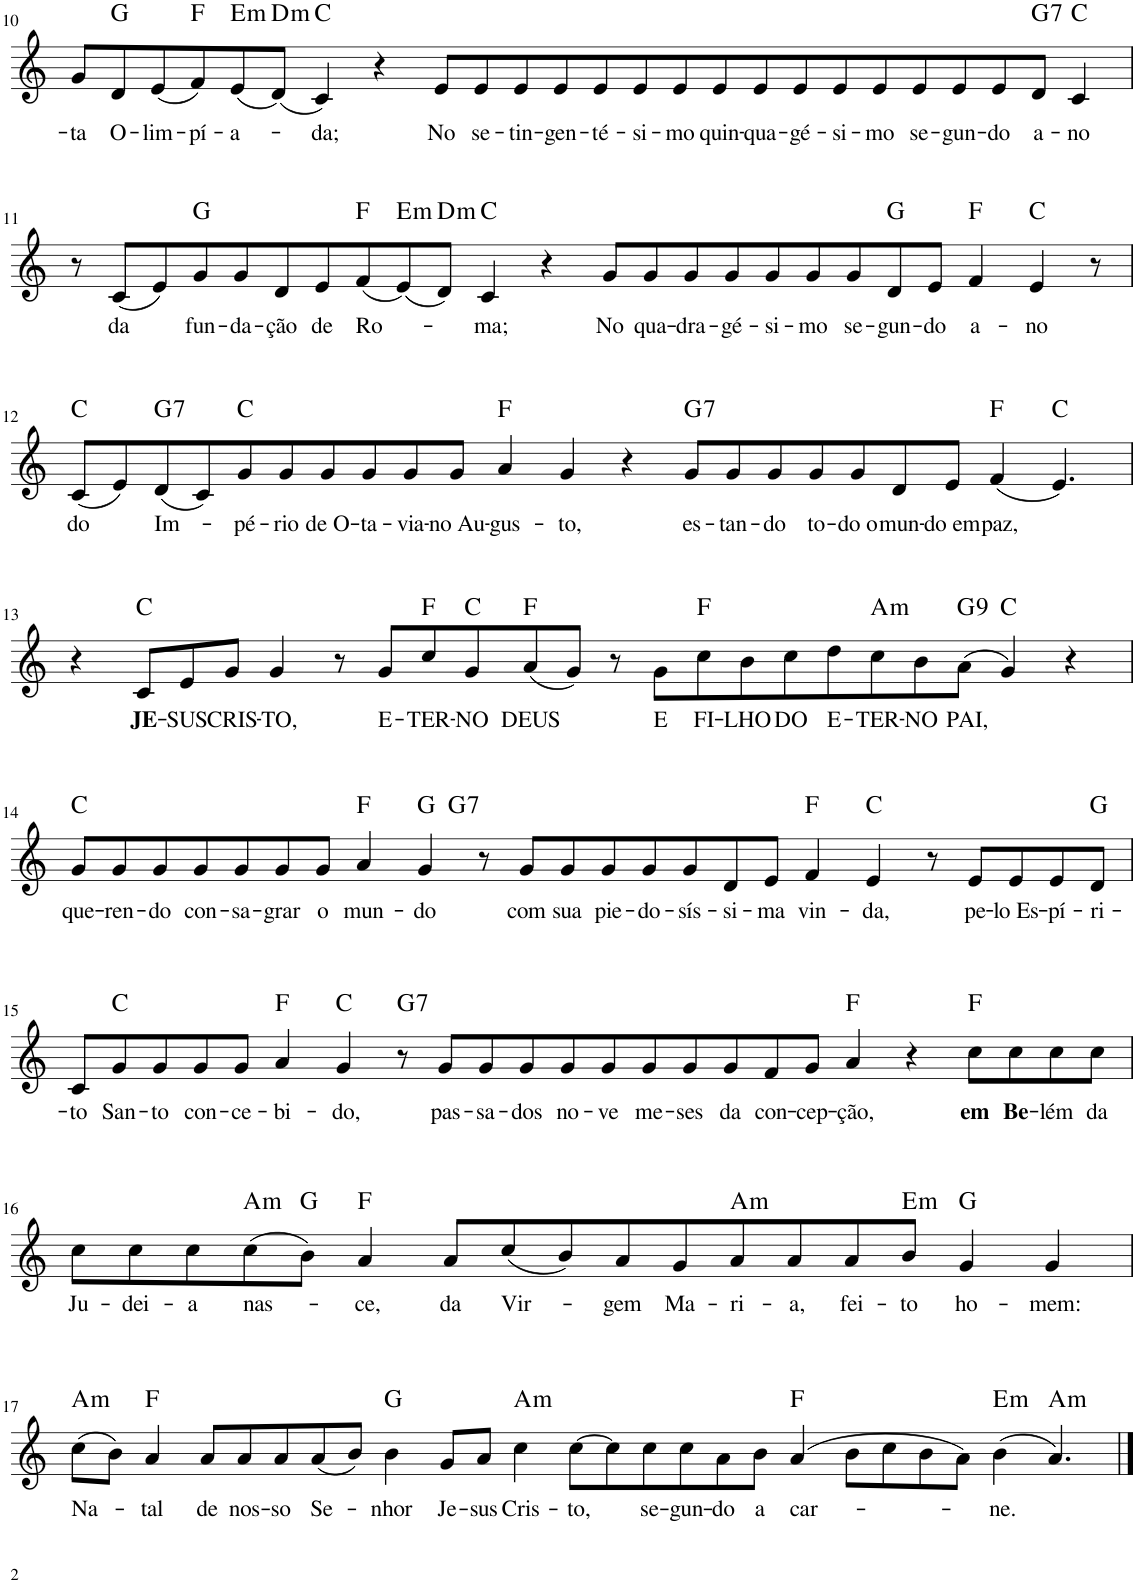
**kern	**text	**harte
*part1	*part1	*part1
*staff1	*staff1	*
*I"Voz	*	*
*I'Vo.	*	*
!!LO:PB:g=z
*clefG2	*	*
*k[]	*	*
*M14/4	*	*
=10	=10	=10
!	!LO:LY:b	!
8g/L	-ta	.
!	!LO:LY:b	!
8d/	O-	G:maj
!	!LO:LY:b	!
(8e/	-lim-	.
!	!LO:LY:b	!
8f/)	-pí-	F:maj
!	!LO:LY:b	!LO:H:kt=m
(8e/	a-	E:min
!	!	!LO:H:kt=m
(8d/J)	.	D:min
!	!LO:LY:b	!
4c/)	-da;	C:maj
4r	.	.
!	!LO:LY:b	!
8e/L	No	.
!	!LO:LY:b	!
8e/	se-	.
!	!LO:LY:b	!
8e/	-tin-	.
!	!LO:LY:b	!
8e/	-gen-	.
!	!LO:LY:b	!
8e/	-té-	.
!	!LO:LY:b	!
8e/	-si-	.
!	!LO:LY:b	!
8e/	-mo	.
!	!LO:LY:b	!
8e/	quin-	.
!	!LO:LY:b	!
8e/	-qua-	.
!	!LO:LY:b	!
8e/	-gé-	.
!	!LO:LY:b	!
8e/	-si-	.
!	!LO:LY:b	!
8e/	-mo	.
!	!LO:LY:b	!
8e/	se-	.
!	!LO:LY:b	!
8e/	-gun-	.
!	!LO:LY:b	!
8e/	-do	.
!	!LO:LY:b	!LO:H:kt=7
8d/J	a-	G:7
!	!LO:LY:b	!
4c/	-no	C:maj
!!LO:LB:g=z
=11	=11	=11
8r	.	.
!	!LO:LY:b	!
(8c/L	da	.
8e/)	.	.
!	!LO:LY:b	!
8g/	fun-	G:maj
!	!LO:LY:b	!
8g/	-da-	.
!	!LO:LY:b	!
8d/	-ção	.
!	!LO:LY:b	!
8e/	de	.
!	!LO:LY:b	!
(8f/	Ro-	F:maj
!	!	!LO:H:kt=m
(8e/)	.	E:min
!	!	!LO:H:kt=m
8d/J)	.	D:min
!	!LO:LY:b	!
4c/	-ma;	C:maj
4r	.	.
!	!LO:LY:b	!
8g/L	No	.
!	!LO:LY:b	!
8g/	qua-	.
!	!LO:LY:b	!
8g/	-dra-	.
!	!LO:LY:b	!
8g/	-gé-	.
!	!LO:LY:b	!
8g/	-si-	.
!	!LO:LY:b	!
8g/	-mo	.
!	!LO:LY:b	!
8g/	se-	.
!	!LO:LY:b	!
8d/	-gun-	G:maj
!	!LO:LY:b	!
8e/J	-do	.
!	!LO:LY:b	!
4f/	a-	F:maj
!	!LO:LY:b	!
4e/	-no	C:maj
8r	.	.
!!LO:LB:g=z
=12	=12	=12
!	!LO:LY:b	!
(8c/L	do	C:maj
8e/)	.	.
!	!LO:LY:b	!LO:H:kt=7
(8d/	Im-	G:7
8c/)	.	.
!	!LO:LY:b	!
8g/	-pé-	C:maj
!	!LO:LY:b	!
8g/	-rio	.
!	!LO:LY:b	!
8g/	de O-	.
!	!LO:LY:b	!
8g/	-ta-	.
!	!LO:LY:b	!
8g/	-via-	.
!	!LO:LY:b	!
8g/J	-no Au-	.
!	!LO:LY:b	!
4a/	-gus-	F:maj
!	!LO:LY:b	!
4g/	-to,	.
4r	.	.
!	!LO:LY:b	!LO:H:kt=7
8g/L	es-	G:7
!	!LO:LY:b	!
8g/	-tan-	.
!	!LO:LY:b	!
8g/	-do	.
!	!LO:LY:b	!
8g/	to-	.
!	!LO:LY:b	!
8g/	-do o	.
!	!LO:LY:b	!
8d/	mun-	.
!	!LO:LY:b	!
8e/J	-do em	.
!	!LO:LY:b	!
(4f/	paz,	F:maj
4.e/)	.	C:maj
!!LO:LB:g=z
=13	=13	=13
4r	.	.
!	!LO:LY:b	!
8c/L	JE-	C:maj
!	!LO:LY:b	!
8e/	-SUS	.
!	!LO:LY:b	!
8g/J	CRIS-	.
!	!LO:LY:b	!
4g/	-TO,	.
8r	.	.
!	!LO:LY:b	!
8g/L	E-	.
!	!LO:LY:b	!
8cc/	-TER-	F:maj
!	!LO:LY:b	!
8g/	-NO	C:maj
!	!LO:LY:b	!
(8a/	DEUS	F:maj
8g/J)	.	.
8r	.	.
!	!LO:LY:b	!
8g\L	E	.
!	!LO:LY:b	!
8cc\	FI-	F:maj
!	!LO:LY:b	!
8b\	-LHO	.
!	!LO:LY:b	!
8cc\	DO	.
!	!LO:LY:b	!
8dd\	E-	.
!	!LO:LY:b	!LO:H:kt=m
8cc\	-TER-	A:min
!	!LO:LY:b	!
8b\	-NO	.
!	!LO:LY:b	!LO:H:kt=9
(8a\J	PAI,	G:9
4g/)	.	C:maj
4r	.	.
!!LO:LB:g=z
=14	=14	=14
!	!LO:LY:b	!
*^	*	*
8g/L	1ryy	que-	C:maj
!	!	!LO:LY:b	!
8g/	.	-ren-	.
!	!	!LO:LY:b	!
8g/	.	-do	.
!	!	!LO:LY:b	!
8g/	.	con-	.
!	!	!LO:LY:b	!
8g/	.	-sa-	.
!	!	!LO:LY:b	!
8g/	.	-grar	.
!	!	!LO:LY:b	!
8g/J	.	o	.
!	!	!LO:LY:b	!
4a/	.	mun-	F:maj
.	4ryy	.	.
!	!	!LO:LY:b	!
4g/	.	-do	G:maj
!	!	!	!LO:H:kt=7
.	1ryy	.	G:7
8r	.	.	.
!	!	!LO:LY:b	!
8g/L	.	com	.
!	!	!LO:LY:b	!
8g/	.	sua	.
!	!	!LO:LY:b	!
8g/	.	pie-	.
!	!	!LO:LY:b	!
8g/	.	-do-	.
!	!	!LO:LY:b	!
8g/	.	-sís-	.
!	!	!LO:LY:b	!
8d/	.	-si-	.
!	!	!LO:LY:b	!
8e/J	1ryy	-ma	.
!	!	!LO:LY:b	!
4f/	.	vin-	F:maj
!	!	!LO:LY:b	!
4e/	.	-da,	C:maj
8r	.	.	.
!	!	!LO:LY:b	!
8e/L	.	pe-	.
!	!	!LO:LY:b	!
8e/	.	-lo Es-	.
!	!	!LO:LY:b	!
8e/	4ryy	-pí-	.
!	!	!LO:LY:b	!
8d/J	.	-ri-	G:maj
!!LO:LB:g=z	!!
=15	=15	=15	=15
!	!	!LO:LY:b	!
*v	*v	*	*
8c/L	-to	.
!	!LO:LY:b	!
8g/	San-	C:maj
!	!LO:LY:b	!
8g/	-to	.
!	!LO:LY:b	!
8g/	con-	.
!	!LO:LY:b	!
8g/J	-ce-	.
!	!LO:LY:b	!
4a/	-bi-	F:maj
!	!LO:LY:b	!
4g/	-do,	C:maj
!	!	!LO:H:kt=7
8r	.	G:7
!	!LO:LY:b	!
8g/L	pas-	.
!	!LO:LY:b	!
8g/	-sa-	.
!	!LO:LY:b	!
8g/	-dos	.
!	!LO:LY:b	!
8g/	no-	.
!	!LO:LY:b	!
8g/	-ve	.
!	!LO:LY:b	!
8g/	me-	.
!	!LO:LY:b	!
8g/	-ses	.
!	!LO:LY:b	!
8g/	da	.
!	!LO:LY:b	!
8f/	con-	.
!	!LO:LY:b	!
8g/J	-cep-	.
!	!LO:LY:b	!
4a/	-ção,	F:maj
4r	.	.
!	!LO:LY:b	!
8cc\L	em	F:maj
!	!LO:LY:b	!
8cc\	Be-	.
!	!LO:LY:b	!
8cc\	-lém	.
!	!LO:LY:b	!
8cc\J	da	.
!!LO:LB:g=z
=16	=16	=16
!	!LO:LY:b	!
8cc\L	Ju-	.
!	!LO:LY:b	!
8cc\	-dei-	.
!	!LO:LY:b	!
8cc\	-a	.
!	!LO:LY:b	!LO:H:kt=m
(8cc\	nas-	A:min
8b\J)	.	G:maj
!	!LO:LY:b	!
4a/	-ce,	F:maj
!	!LO:LY:b	!
8a/L	da	.
!	!LO:LY:b	!
(8cc/	Vir-	.
8b/)	.	.
!	!LO:LY:b	!
8a/	-gem	.
!	!LO:LY:b	!
8g/	Ma-	.
!	!LO:LY:b	!LO:H:kt=m
8a/	-ri-	A:min
!	!LO:LY:b	!
8a/	-a,	.
!	!LO:LY:b	!
8a/	fei-	.
!	!LO:LY:b	!LO:H:kt=m
8b/J	-to	E:min
!	!LO:LY:b	!
4g/	ho-	G:maj
!	!LO:LY:b	!
4g/	-mem:	.
!!LO:LB:g=z
=17	=17	=17
!	!LO:LY:b	!LO:H:kt=m
(8cc\L	Na-	A:min
8b\J)	.	.
!	!LO:LY:b	!
4a/	-tal	F:maj
!	!LO:LY:b	!
8a/L	de	.
!	!LO:LY:b	!
8a/	nos-	.
!	!LO:LY:b	!
8a/	-so	.
!	!LO:LY:b	!
(8a/	Se-	.
8b/J)	.	.
!	!LO:LY:b	!
4b\	-nhor	G:maj
!	!LO:LY:b	!
8g/L	Je-	.
!	!LO:LY:b	!
8a/J	-sus	.
!	!LO:LY:b	!LO:H:kt=m
4cc\	Cris-	A:min
!	!LO:LY:b	!
[8cc\L	-to,	.
8cc\]	.	.
!	!LO:LY:b	!
8cc\	se-	.
!	!LO:LY:b	!
8cc\	-gun-	.
!	!LO:LY:b	!
8a\	-do	.
!	!LO:LY:b	!
8b\J	a	.
!	!LO:LY:b	!
(4a/	car-	F:maj
8b\L	.	.
8cc\	.	.
8b\	.	.
8a\J)	.	.
!	!LO:LY:b	!LO:H:kt=m
([8b\	-ne.	E:min
8ryy	.	.
!	!	!LO:H:kt=m
4.a/)	.	A:min
==18	==18	==18
8b\]	.	.
=	=	=
*-	*-	*-
